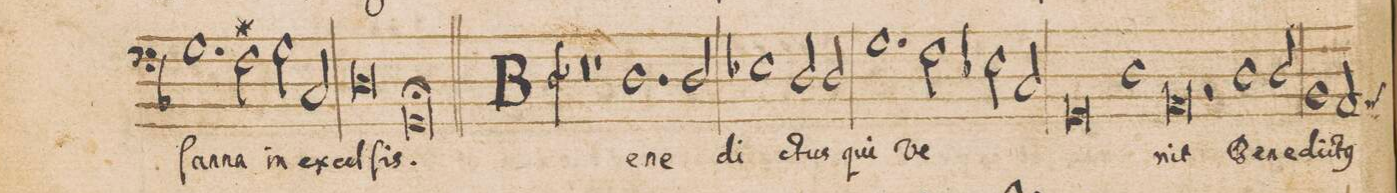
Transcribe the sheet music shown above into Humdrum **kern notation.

**kern	**text
*I"BASVS	*
*clefF4	*
*k[b-]	*
*met(C|)	*
*M2/1	*
1.G	ſan-
2F#Xi\	-na
=36-	=36-
2G\	in
2C/	ex-
0D	-cel-
=37-	=37-
1GG;	-ſis.
==	==
*-	*-
